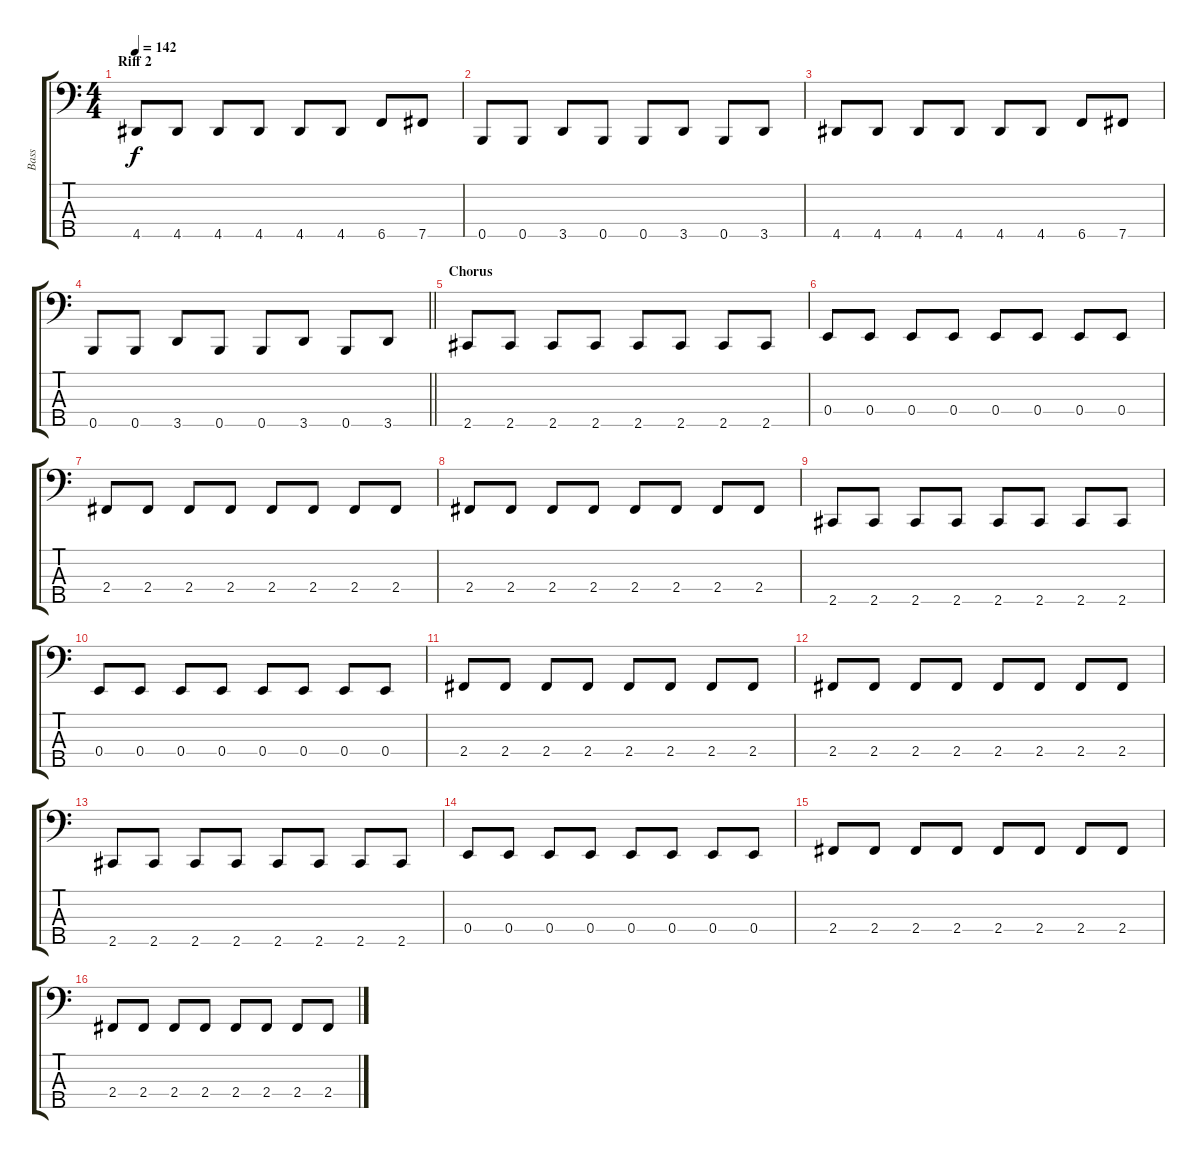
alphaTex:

\track ("Bass" "Bass") {instrument electricbasspick}
\staff {score tabs}
\tuning (G2 D2 A1 E1 B0) {hide}
\ts (4 4)
\section ("" "Riff 2")
\tempo 142
\clef f4
\ks c
4.5.8{dy f} 4.5.8 4.5.8 4.5.8 4.5.8 4.5.8 6.5.8 7.5.8 |
0.5.8 0.5.8 3.5.8 0.5.8 0.5.8 3.5.8 0.5.8 3.5.8 |
4.5.8 4.5.8 4.5.8 4.5.8 4.5.8 4.5.8 6.5.8 7.5.8 |
\barLineRight lightlight
0.5.8 0.5.8 3.5.8 0.5.8 0.5.8 3.5.8 0.5.8 3.5.8 |
\section ("" "Chorus")
2.5.8 2.5.8 2.5.8 2.5.8 2.5.8 2.5.8 2.5.8 2.5.8 |
0.4.8 0.4.8 0.4.8 0.4.8 0.4.8 0.4.8 0.4.8 0.4.8 |
2.4.8 2.4.8 2.4.8 2.4.8 2.4.8 2.4.8 2.4.8 2.4.8 |
2.4.8 2.4.8 2.4.8 2.4.8 2.4.8 2.4.8 2.4.8 2.4.8 |
2.5.8 2.5.8 2.5.8 2.5.8 2.5.8 2.5.8 2.5.8 2.5.8 |
0.4.8 0.4.8 0.4.8 0.4.8 0.4.8 0.4.8 0.4.8 0.4.8 |
2.4.8 2.4.8 2.4.8 2.4.8 2.4.8 2.4.8 2.4.8 2.4.8 |
2.4.8 2.4.8 2.4.8 2.4.8 2.4.8 2.4.8 2.4.8 2.4.8 |
2.5.8 2.5.8 2.5.8 2.5.8 2.5.8 2.5.8 2.5.8 2.5.8 |
0.4.8 0.4.8 0.4.8 0.4.8 0.4.8 0.4.8 0.4.8 0.4.8 |
2.4.8 2.4.8 2.4.8 2.4.8 2.4.8 2.4.8 2.4.8 2.4.8 |
2.4.8 2.4.8 2.4.8 2.4.8 2.4.8 2.4.8 2.4.8 2.4.8
